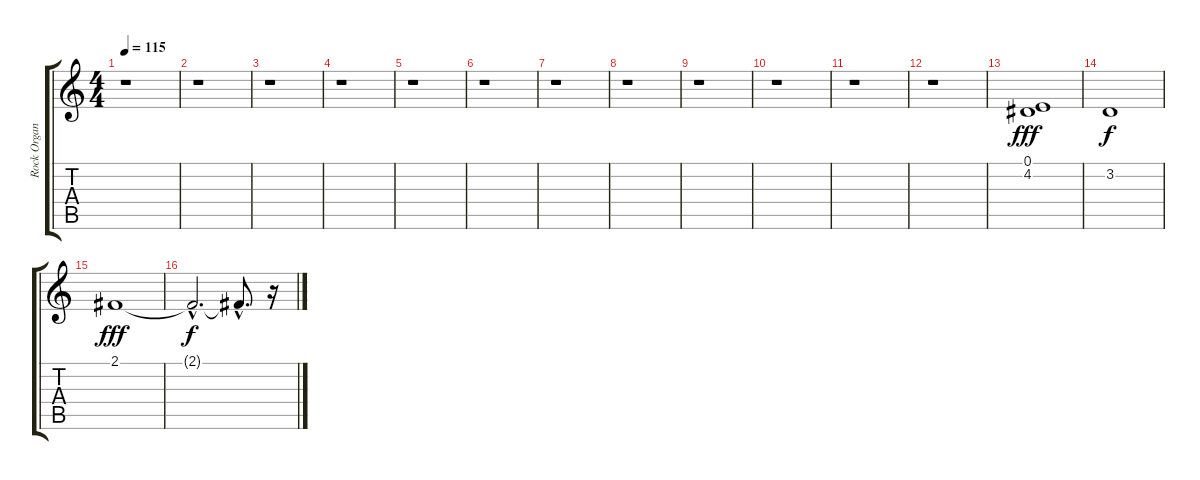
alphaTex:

\track ("Rock Organ" "Rock Organ") {instrument rockorgan}
\staff {score tabs}
\tuning (E4 B3 G3 D3 A2 E2) {hide}
\ts (4 4)
\tempo 115
\clef g2
\ks c
r.1{dy fff} |
r.1 |
r.1 |
r.1 |
r.1 |
r.1 |
r.1 |
r.1 |
r.1 |
r.1 |
r.1 |
r.1 |
(0.1 4.2).1 |
3.2.1{dy f} |
2.1.1{dy fff} |
2.1{hac t}.2{d dy f} 2.1{hac t}.8{d} r.16
